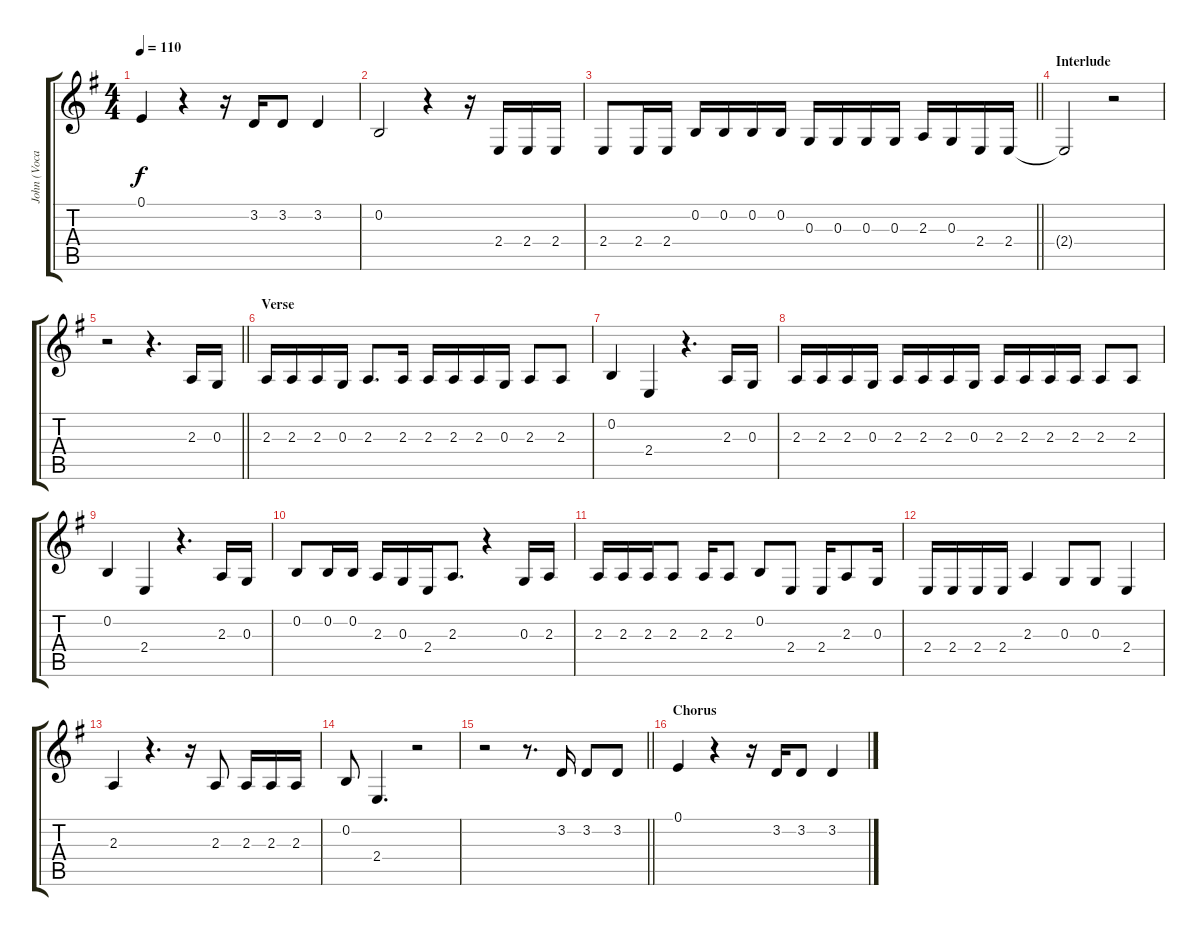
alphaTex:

\track ("John (Vocals)" "John (Voca") {instrument lead2sawtooth}
\staff {score tabs}
\tuning (E4 B3 G3 D3 A2 E2) {hide}
\ts (4 4)
\tempo 110
\clef g2
\ks g
0.1.4{dy f} r.4 r.16 3.2.16 3.2.8 3.2.4 |
0.2.2 r.4 r.16 2.4.16 2.4.16 2.4.16 |
\barLineRight lightlight
2.4.8 2.4.16 2.4.16 0.2.16 0.2.16 0.2.16 0.2.16 0.3.16 0.3.16 0.3.16 0.3.16 2.3.16 0.3.16 2.4.16 2.4.16 |
\section ("" "Interlude")
2.4{t}.2 r.2 |
\barLineRight lightlight
r.2 r.4{d} 2.3.16 0.3.16 |
\section ("" "Verse")
2.3.16 2.3.16 2.3.16 0.3.16 2.3.8{d} 2.3.16 2.3.16 2.3.16 2.3.16 0.3.16 2.3.8 2.3.8 |
0.2.4 2.4.4 r.4{d} 2.3.16 0.3.16 |
2.3.16 2.3.16 2.3.16 0.3.16 2.3.16 2.3.16 2.3.16 0.3.16 2.3.16 2.3.16 2.3.16 2.3.16 2.3.8 2.3.8 |
0.2.4 2.4.4 r.4{d} 2.3.16 0.3.16 |
0.2.8 0.2.16 0.2.16 2.3.16 0.3.16 2.4.16 2.3.8{d} r.4 0.3.16 2.3.16 |
2.3.16 2.3.16 2.3.16 2.3.8 2.3.16 2.3.8 0.2.8 2.4.8 2.4.16 2.3.8 0.3.16 |
2.4.16 2.4.16 2.4.16 2.4.16 2.3.4 0.3.8 0.3.8 2.4.4 |
2.3.4 r.4{d} r.16 2.3.8 2.3.16 2.3.16 2.3.16 |
0.2.8 2.4.4{d} r.2 |
\barLineRight lightlight
r.2 r.8{d} 3.2.16 3.2.8 3.2.8 |
\section ("" "Chorus")
0.1.4 r.4 r.16 3.2.16 3.2.8 3.2.4
